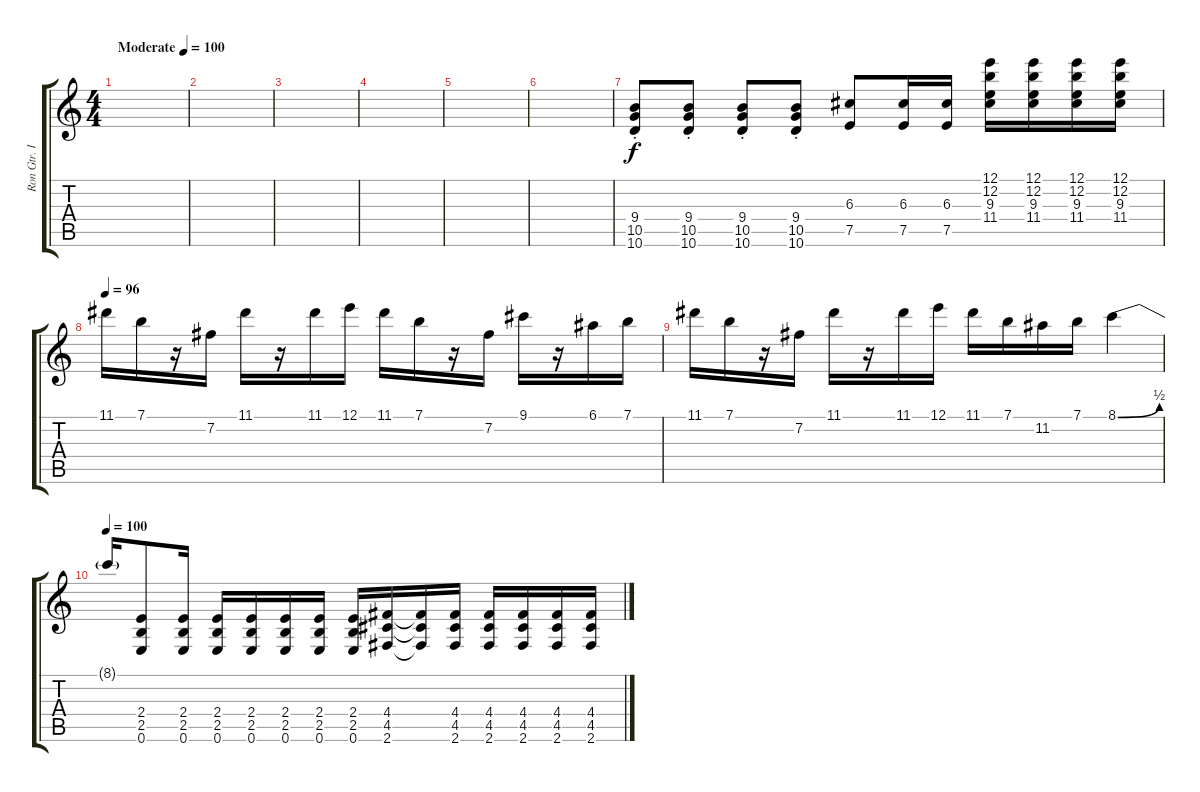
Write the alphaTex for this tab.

\track ("Ron Gtr. II" "Ron Gtr. I") {instrument overdrivenguitar}
\staff {score tabs}
\tuning (E4 B3 G3 D3 A2 E2) {hide}
\ts (4 4)
\tempo (100 "Moderate")
\clef g2
\ks c
|
|
|
|
|
|
(9.4{st} 10.5{st} 10.6{st}).8 (9.4{st} 10.5{st} 10.6{st}).8 (9.4{st} 10.5{st} 10.6{st}).8 (9.4{st} 10.5{st} 10.6{st}).8 (6.3 7.5).8 (6.3 7.5).16 (6.3 7.5).16 (12.1 12.2 9.3 11.4).16 (12.1 12.2 9.3 11.4).16 (12.1 12.2 9.3 11.4).16 (12.1 12.2 9.3 11.4).16 |
\tempo 96
11.1.16 7.1.16 r.16 7.2.16 11.1.16 r.16 11.1.16 12.1.16 11.1.16 7.1.16 r.16 7.2.16 9.1.16 r.16 6.1.16 7.1.16 |
11.1.16 7.1.16 r.16 7.2.16 11.1.16 r.16 11.1.16 12.1.16 11.1.16 7.1.16 11.2.16 7.1.16 8.1{be (bend 0 0 60 2)}.4 |
\tempo 100
8.1{t}.16 (2.4 2.5 0.6).8 (2.4 2.5 0.6).16 (2.4 2.5 0.6).16 (2.4 2.5 0.6).16 (2.4 2.5 0.6).16 (2.4 2.5 0.6).16 (2.4 2.5 0.6).16 (4.4 4.5 2.6).16 (4.4{t} 4.5{t} 2.6{t}).16 (4.4 4.5 2.6).16 (4.4 4.5 2.6).16 (4.4 4.5 2.6).16 (4.4 4.5 2.6).16 (4.4 4.5 2.6).16
